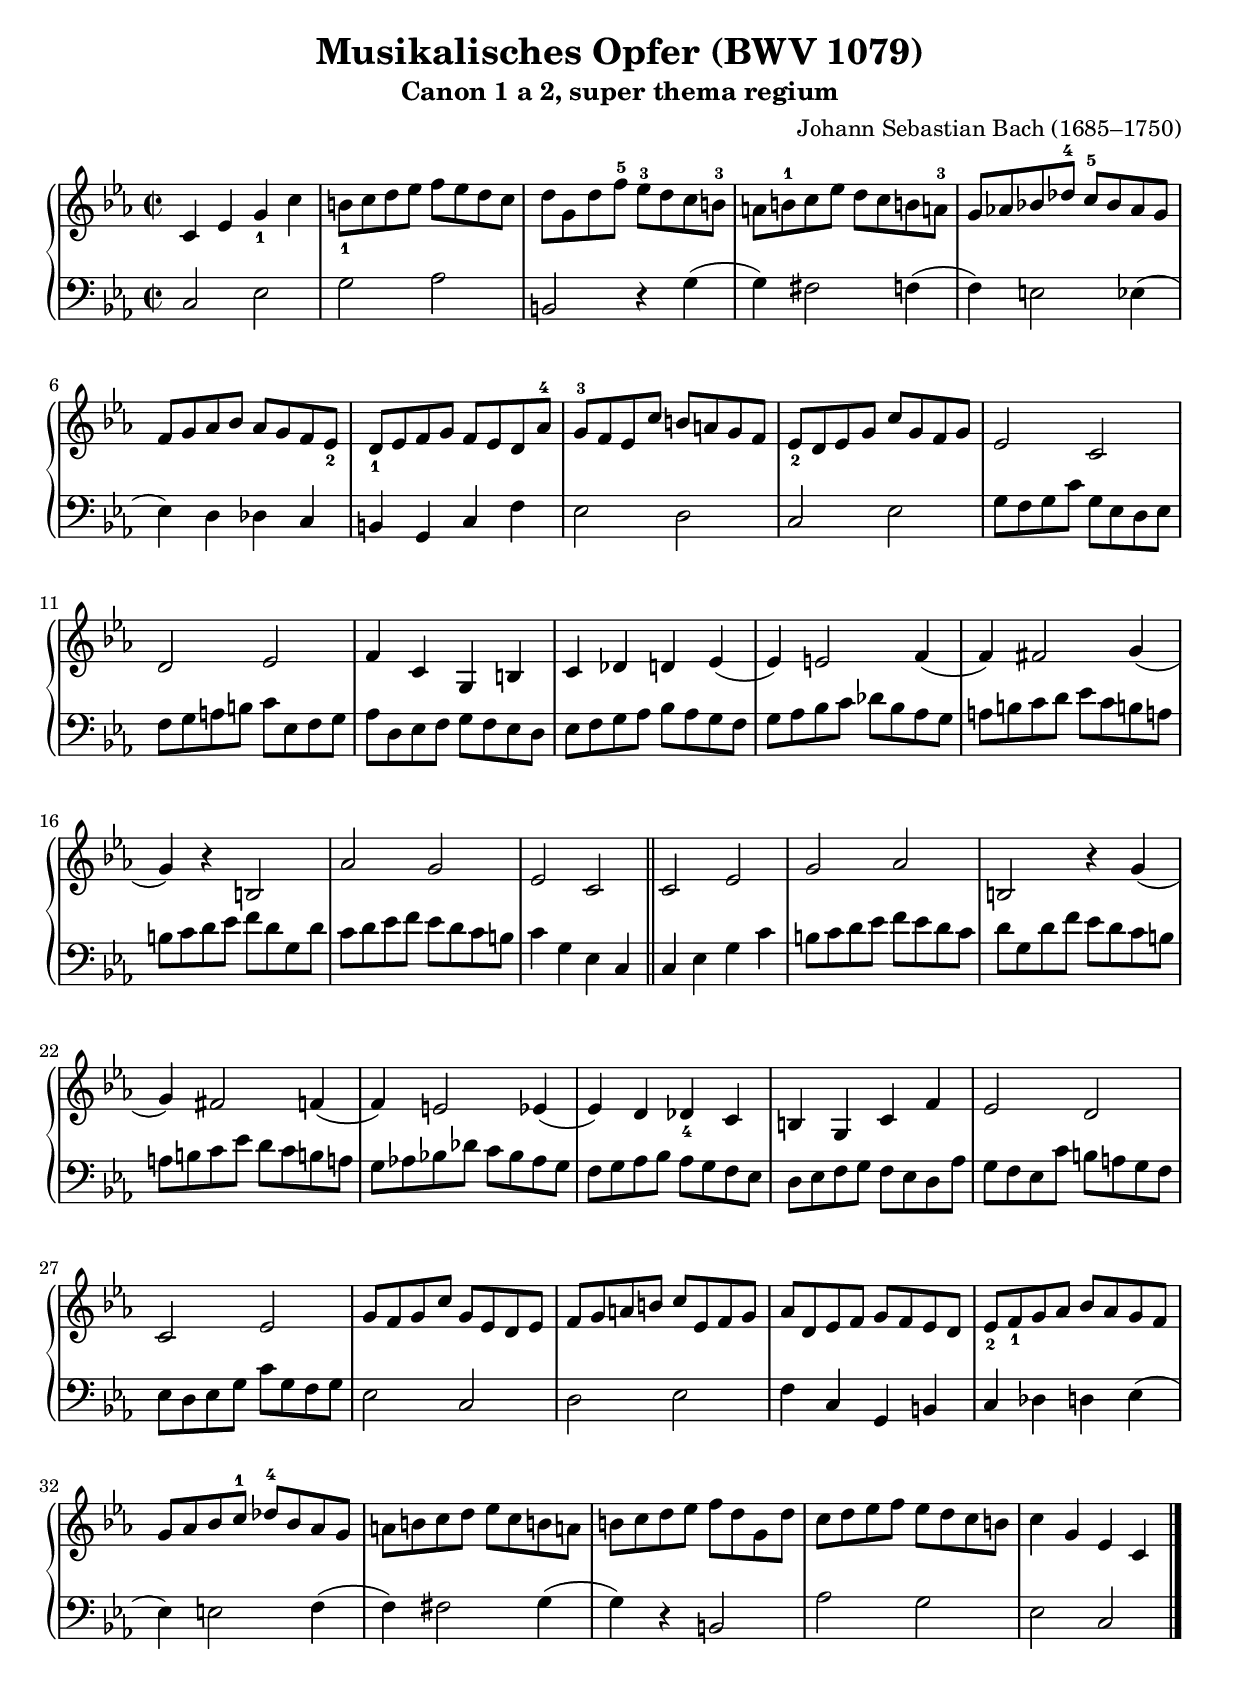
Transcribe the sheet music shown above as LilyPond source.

\version "2.16.0"
\include "suomi.ly"

global = {
%  \numericTimeSignature
  \time 2/2
%  \autoBeamOff
   \key c \minor
   \set Staff.midiInstrument = #"harpsichord"
}

\header {
    title = "Musikalisches Opfer (BWV 1079)"
    subtitle = "Canon 1 a 2, super thema regium"
    composer = "Johann Sebastian Bach (1685–1750)"
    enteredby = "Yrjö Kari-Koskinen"
%    tagline = "foo"
}

\paper {
    indent = 0.0
}

thema-right = {
    c2 es | g as | h, r4 g'4( |
    g) fis2 f4( | f) e2 es4( |
    es) d des_4 c | h g c f |
    es2 d | c es |

    g8 f g c g es d es |
    f g a h c es, f g |
    as d, es f g f es d |
    es_2 f_1 g as b as g f |
    g as b c^1 des^4 b as g |
    a h c d es c h! a! |
    h c d es f d g, d' |
    c d es f es d c h |
    c4 g es c
}

themareverse-right = {
  c4 es g_1 c |
  h8_1 c d es f es d c |
  d g, d' f^5 es^3 d c h^3 |
  a h^1 c es d c h! a!^3 |
  g as! b! des^4 c^5 b as g |
  f g as b as g f es_2 |
  d_1 es f g f es d as'^4 |
  g^3 f es c' h a g f |
  es_2 d es g c g f g |

  es2 c |
  d es |
  f4 c g h |
  c des d es( |
  es) e2 f4( |
  f) fis2 g4( |
  g) r h,2 |
  as' g |
  es c |
}

thema-left = {
    c2 es | g as | h, r4 g'4( |
    g) fis2 f4( | f) e2 es4( |
    es) d des c | h g c f |
    es2 d | c es |

    g8 f g c g es d es |
    f g a h c es, f g |
    as d, es f g f es d |
    es f g as b as g f |
    g as b c des b as g |
    a h c d es c h! a! |
    h c d es f d g, d' |
    c d es f es d c h |
    c4 g es c
}

themareverse-left = {
  c4 es g c |
  h8 c d es f es d c |
  d g, d' f es d c h |
  a h c es d c h! a! |
  g as! b! des c b as g |
  f g as b as g f es |
  d es f g f es d as' |
  g f es c' h a g f |
  es d es g c g f g |

  es2 c |
  d es |
  f4 c g h |
  c des d es( |
  es) e2 f4( |
  f) fis2 g4( |
  g) r h,2 |
  as' g |
  es c |
}


lowerOne = \relative c {
    \thema-left
    \bar "||"
    \themareverse-left
    \bar "|."
}

upperOne = \relative c' {
    \themareverse-right
    \thema-right
}

\score {
  \new GrandStaff <<
    \new Staff <<
      \new Voice = upper {
        \global
	\upperOne
      }
    >>
    \new Staff <<
      \new Voice = lower {
        \global
	\clef bass
	\lowerOne
      }
    >>
  >>

  \midi {
    \tempo 2 = 60
  }

  \layout { }

}
